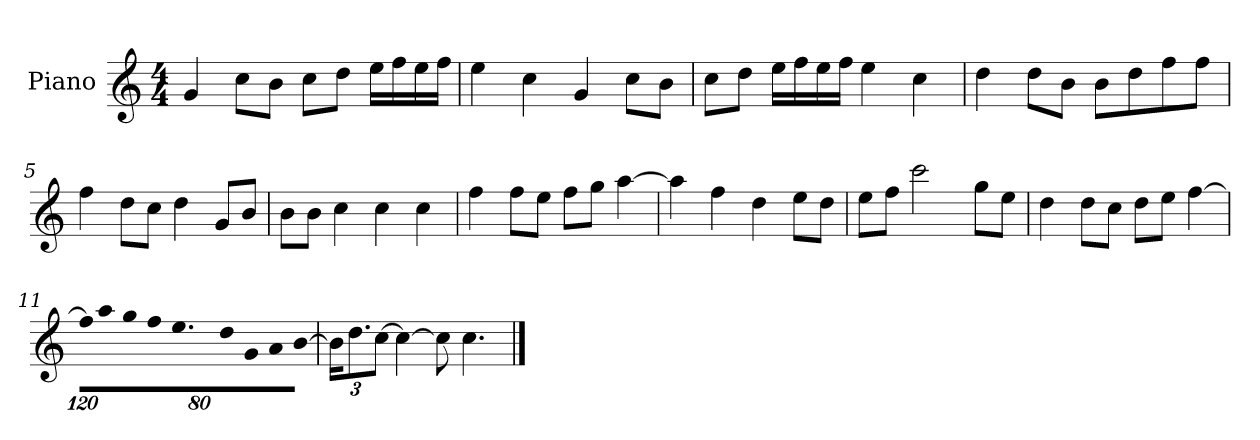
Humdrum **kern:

**kern
*part1
*staff1
*I"Piano
*I'P-no
*clefG2
*k[]
*M4/4
*MM90
=1
4g/
8cc\L
8b\J
8cc\L
8dd\J
16ee\LL
16ff\
16ee\
16ff\JJ
=2
4ee\
4cc\
4g/
8cc\L
8b\J
=3
8cc\L
8dd\J
16ee\LL
16ff\
16ee\
16ff\JJ
4ee\
4cc\
=4
4dd\
8dd\L
8b\J
8b\L
8dd\
8ff\
8ff\J
=5
4ff\
8dd\L
8cc\J
4dd\
8g/L
8b/J
=6
8b\L
8b\J
4cc\
4cc\
4cc\
!!LO:LB:g=z
=7
4ff\
8ff\L
8ee\J
8ff\L
8gg\J
[4aa\
=8
4aa\]
4ff\
4dd\
8ee\L
8dd\J
=9
8ee\L
8ff\J
2ccc\
8gg\L
8ee\J
=10
4dd\
8dd\L
8cc\J
8dd\L
8ee\J
[4ff\
=11
*Xbrackettup
!LO:N:vis=16
1920%107ff\KL]
!LO:N:vis=8
640%71aa\
!LO:N:vis=8
640%71gg\
!LO:N:vis=8
640%71ff\
9.ee\
!LO:N:vis=8
640%71dd\
!LO:N:vis=8
640%71g\
!LO:N:vis=8
640%71a\
!LO:N:vis=8
[640%71b\J
=12
24b\KL]
12.dd\
[12cc\J
4cc\_
8cc\]
4.cc\
==
*-
